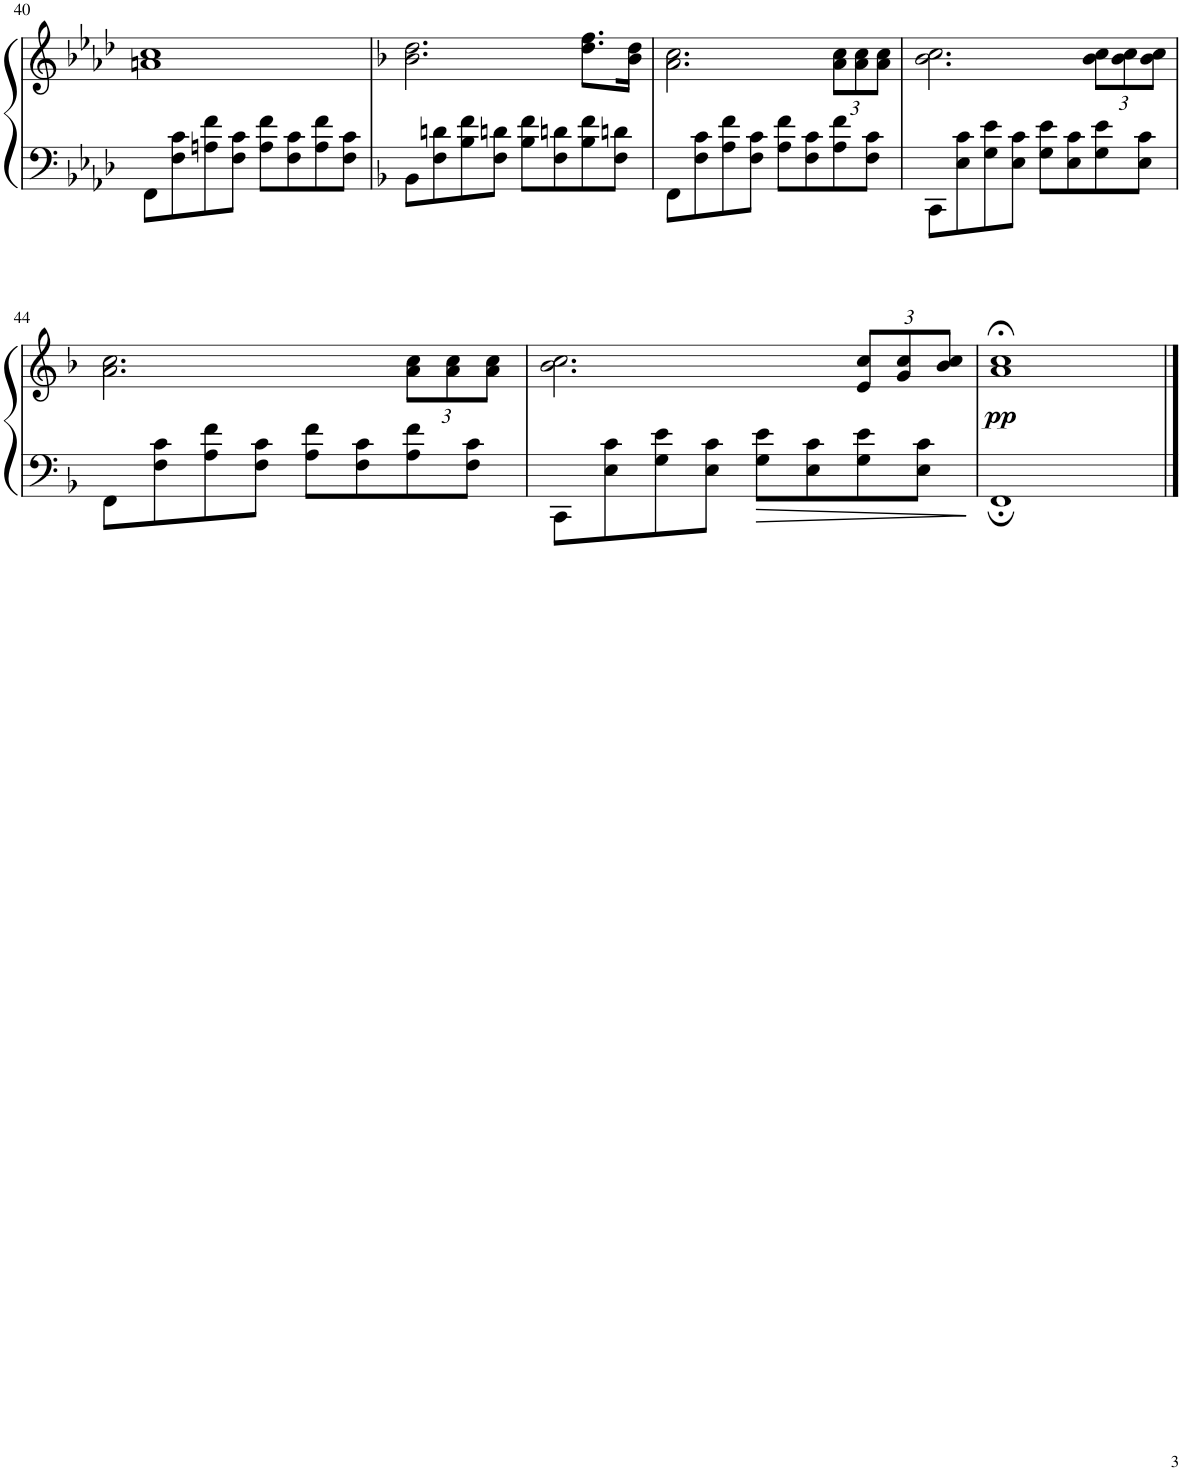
**kern	**kern	**dynam
*part1	*part1	*part1
*staff2	*staff1	*staff1/2
*I"Piano	*	*
*I'Pno.	*	*
!!LO:PB:g=z
*clefF4	*clefG2	*
*k[b-e-a-d-]	*k[b-e-a-d-]	*
*M4/4	*M4/4	*
=40	=40	=40
8FF\L	1an 1cc	.
8F\ 8c\	.	.
8An\ 8f\	.	.
8F\ 8c\J	.	.
8A\ 8f\L	.	.
8F\ 8c\	.	.
8A\ 8f\	.	.
8F\ 8c\J	.	.
=41	=41	=41
*k[b-]	*k[b-]	*
8BB-\L	2.b-\ 2.dd\	.
8F\ 8dn\	.	.
8B-\ 8f\	.	.
8F\ 8dn\J	.	.
8B-\ 8f\L	.	.
8F\ 8dn\	.	.
8B-\ 8f\	8.dd\ 8.ff\L	.
8F\ 8dn\J	.	.
.	16b-\ 16dd\Jk	.
=42	=42	=42
8FF\L	2.a\ 2.cc\	.
8F\ 8c\	.	.
8A\ 8f\	.	.
8F\ 8c\J	.	.
8A\ 8f\L	.	.
8F\ 8c\	.	.
*	*Xbrackettup	*
8A\ 8f\	12a\ 12cc\L	.
.	12a\ 12cc\	.
8F\ 8c\J	.	.
.	12a\ 12cc\J	.
=43	=43	=43
8CC\L	2.b-\ 2.cc\	.
8E\ 8c\	.	.
8G\ 8e\	.	.
8E\ 8c\J	.	.
8G\ 8e\L	.	.
8E\ 8c\	.	.
8G\ 8e\	12b-\ 12cc\L	.
.	12b-\ 12cc\	.
8E\ 8c\J	.	.
.	12b-\ 12cc\J	.
!!LO:LB:g=z
=44	=44	=44
8FF\L	2.a\ 2.cc\	.
8F\ 8c\	.	.
8A\ 8f\	.	.
8F\ 8c\J	.	.
8A\ 8f\L	.	.
8F\ 8c\	.	.
8A\ 8f\	12a\ 12cc\L	.
.	12a\ 12cc\	.
8F\ 8c\J	.	.
.	12a\ 12cc\J	.
=45	=45	=45
8CC\L	2.b-\ 2.cc\	.
8E\ 8c\	.	.
8G\ 8e\	.	.
8E\ 8c\J	.	.
8G\ 8e\L	.	.
8E\ 8c\	.	.
8G\ 8e\	12e/ 12cc/L	.
.	12g/ 12cc/	.
8E\ 8c\J	.	.
.	12b-/ 12cc/J	.
=46	=46	=46
!	!	!LO:DY:b
1FF;	1a;< 1cc;<	pp
==	==	==
*-	*-	*-
